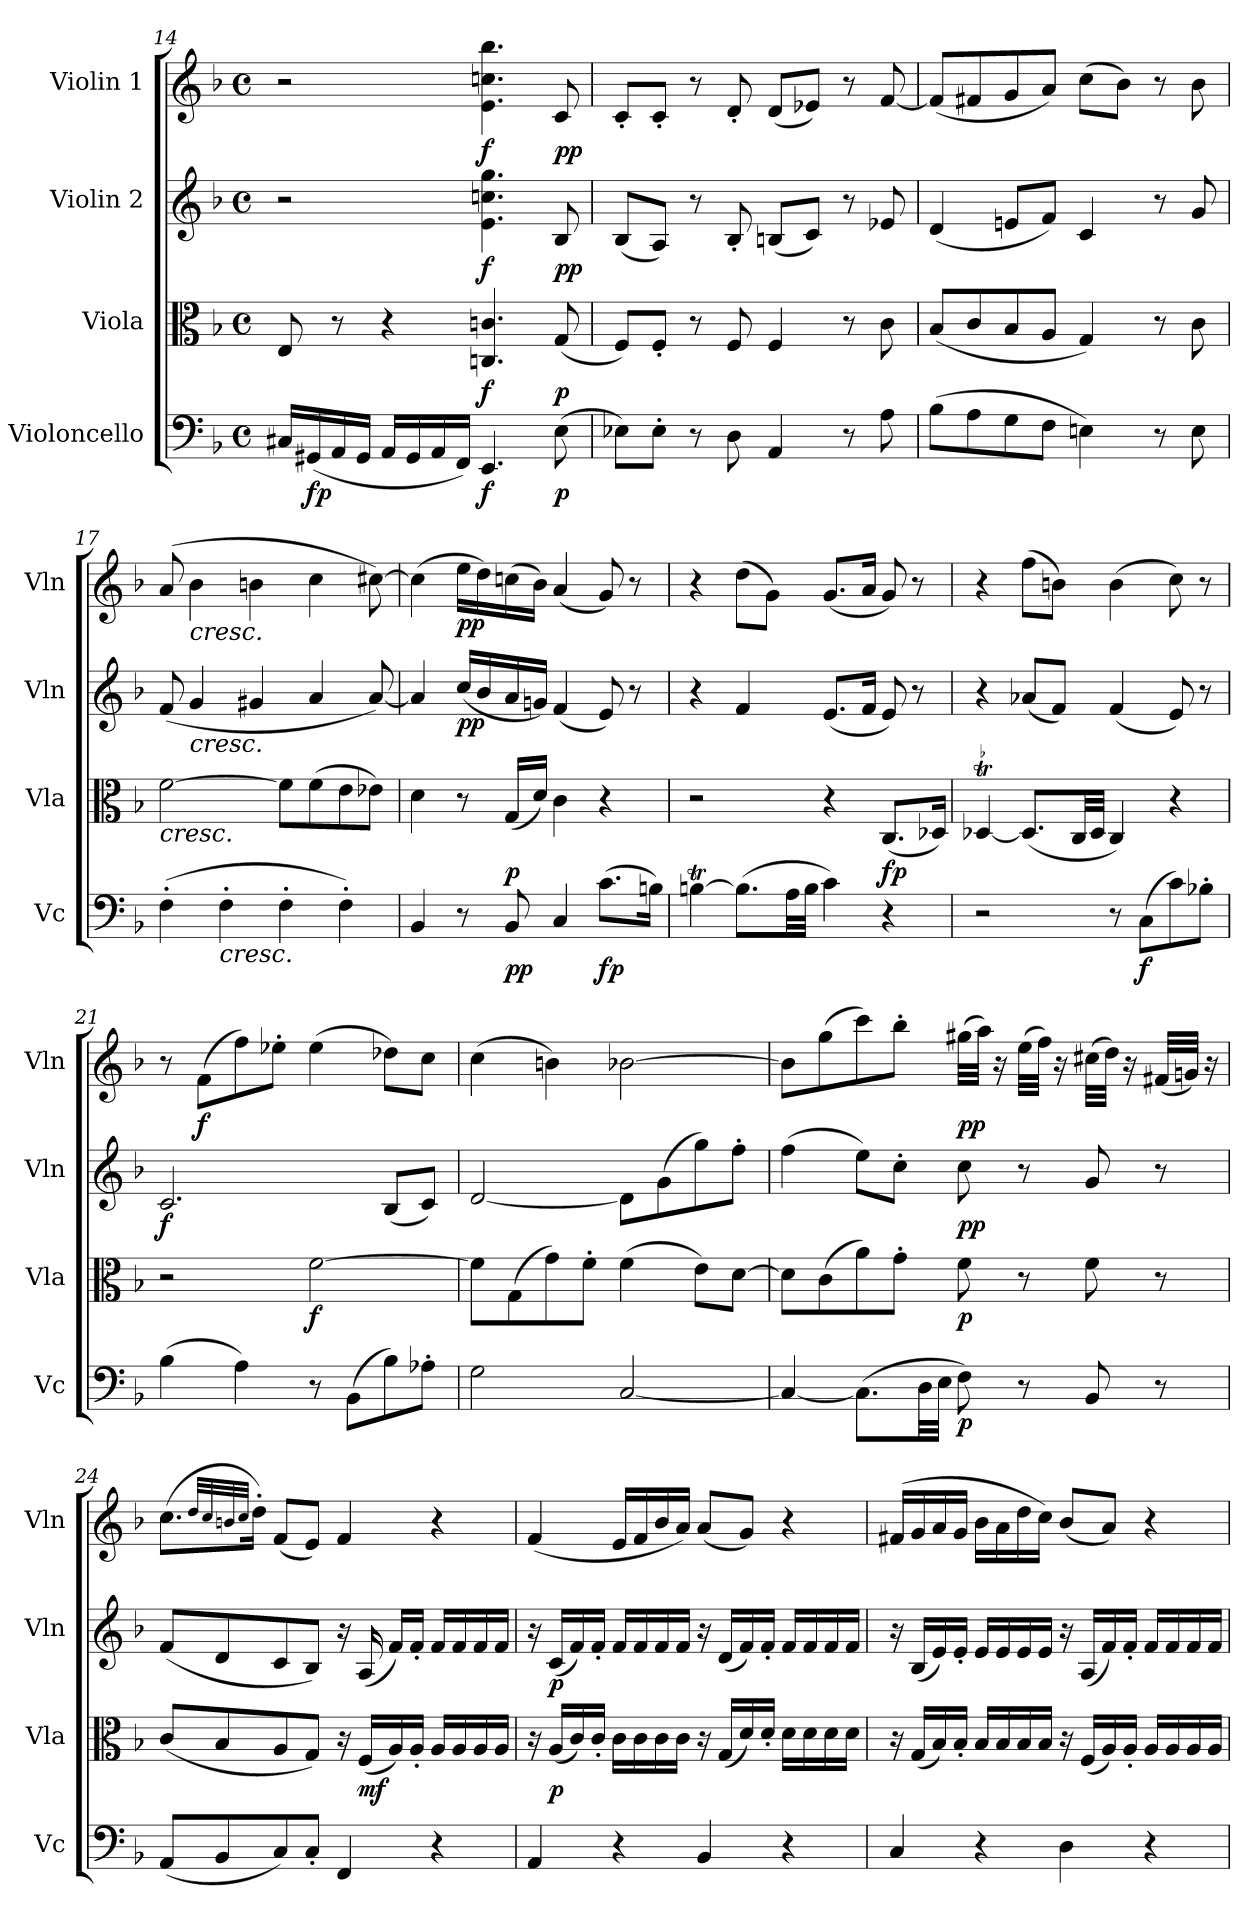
**kern	**dynam	**kern	**dynam	**kern	**dynam	**kern	**dynam
*part4	*part4	*part3	*part3	*part2	*part2	*part1	*part1
*staff4	*staff4	*staff3	*staff3	*staff2	*staff2	*staff1	*staff1
*I"Violoncello	*	*I"Viola	*	*I"Violin 2	*	*I"Violin 1	*
*I'Vc	*	*I'Vla	*	*I'Vln	*	*I'Vln	*
*clefF4	*	*clefC3	*	*clefG2	*	*clefG2	*
*k[b-]	*	*k[b-]	*	*k[b-]	*	*k[b-]	*
*M4/4	*	*M4/4	*	*M4/4	*	*M4/4	*
*met(c)	*	*met(c)	*	*met(c)	*	*met(c)	*
=14	=14	=14	=14	=14	=14	=14	=14
16C#X/LL	.	8E/	.	2r	.	2r	.
!	!LO:DY:b	!	!	!	!	!	!
(<16GG#X/	fp	.	.	.	.	.	.
16AA/	.	8r	.	.	.	.	.
16GG#/JJ	.	.	.	.	.	.	.
16AA/LL	.	4r	.	.	.	.	.
16GG#/	.	.	.	.	.	.	.
16AA/	.	.	.	.	.	.	.
16FF/JJ)	.	.	.	.	.	.	.
!	!LO:DY:b	!	!LO:DY:b	!	!LO:DY:b	!	!LO:DY:b
4.EE/	f	4.Cn/ 4.cn/	f	4.e\ 4.ccn\ 4.gg\	f	4.e\ 4.ccn\ 4.bb-\	f
!	!LO:DY:b	!	!LO:DY:b	!	!LO:DY:b	!	!
!	!	!	!	!	!LO:DY:n=1:b	!	!LO:DY:b
!	!	!	!	!	!	!	!LO:DY:n=1:b
(>8E\	p	(<8G/	p	8B-/	p p	8c/	p p
=15	=15	=15	=15	=15	=15	=15	=15
8E-X\L)	.	8F/L)	.	(<8B-/L	.	8c'/L	.
8E-'\J	.	8F'/J	.	8A/J)	.	8c'/J	.
8r	.	8r	.	8r	.	8r	.
8D\	.	8F/	.	8B-'/	.	8d'/	.
4AA/	.	4F/	.	(<8Bn/L	.	(<8d/L	.
.	.	.	.	8c/J)	.	8e-X/J)	.
8r	.	8r	.	8r	.	8r	.
8A\	.	8c\	.	8e-X/	.	[8f/	.
=16	=16	=16	=16	=16	=16	=16	=16
(>8B-\L	.	(<8B-/L	.	(<4d/	.	(<8f/L]	.
8A\	.	8c/	.	.	.	8f#X/	.
8G\	.	8B-/	.	8en/L	.	8g/	.
8F\J	.	8A/J	.	8f/J)	.	8a/J)	.
4En\)	.	4G/)	.	4c/	.	(>8cc\L	.
.	.	.	.	.	.	8b-\J)	.
8r	.	8r	.	8r	.	8r	.
8E\	.	8c\	.	8g/	.	8b-\	.
=17	=17	=17	=17	=17	=17	=17	=17
!	!	!LO:TX:b:i:t=cresc.	!	!	!	!	!
(>4F'\	.	[2f\	.	(<8f/	.	(>8a/	.
!	!	!	!	!	!	!LO:TX:b:i:t=cresc.	!
!	!	!	!	!LO:TX:b:i:t=cresc.	!	!	!
.	.	.	.	4g/	.	4b-\	.
!LO:TX:b:i:t=cresc.	!	!	!	!	!	!	!
4F'\	.	.	.	.	.	.	.
.	.	.	.	4g#X/	.	4bn\	.
4F'\	.	8f\L]	.	.	.	.	.
.	.	(>8f\	.	4a/	.	4cc\	.
4F'\)	.	8e\	.	.	.	.	.
.	.	8e-X\J)	.	[8a/)	.	[8cc#X\)	.
=18	=18	=18	=18	=18	=18	=18	=18
4BB-/	.	4d\	.	4a/]	.	(>4cc#\]	.
!	!	!	!	!	!LO:DY:b	!	!
!	!	!	!	!	!LO:DY:n=1:b	!	!LO:DY:b
!	!	!	!	!	!	!	!LO:DY:n=1:b
8r	.	8r	.	(<16cc/LL	p p	16ee\LL	p p
.	.	.	.	16b-/	.	16dd\)	.
!	!LO:DY:b	!	!	!	!	!	!
!	!LO:DY:n=1:b	!	!LO:DY:b	!	!	!	!
8BB-/	p p	(<16G/LL	p	16a/	.	(>16ccn\	.
.	.	16d/JJ)	.	16gn/JJ)	.	16b-\JJ)	.
4C/	.	4c\	.	(<4f/	.	(<4a/	.
!	!LO:DY:n=2:b	!	!	!	!	!	!
(>8.c\L	fp	4r	.	8e/)	.	8g/)	.
.	.	.	.	8r	.	8r	.
16Bn\Jk)	.	.	.	.	.	.	.
=19	=19	=19	=19	=19	=19	=19	=19
[4Bnt\	.	2r	.	4r	.	4r	.
(>8.B\L]	.	.	.	4f/	.	(>8dd\L	.
.	.	.	.	.	.	8g\J)	.
32A\LL	.	.	.	.	.	.	.
32B\JJJ	.	.	.	.	.	.	.
4c\)	.	4r	.	(<8.e/L	.	(>8.g/L	.
.	.	.	.	16f/Jk	.	16a/Jk	.
!	!	!	!LO:DY:b	!	!	!	!
4r	.	(<8.C/L	fp	8e/)	.	8g/)	.
.	.	.	.	8r	.	8r	.
.	.	16D-X/Jk)	.	.	.	.	.
=20	=20	=20	=20	=20	=20	=20	=20
2r	.	[4D-XT/	.	4r	.	4r	.
.	.	(<8.D-/L]	.	(<8a-X/L	.	(>8ff\L	.
.	.	.	.	8f/J)	.	8bn\J)	.
.	.	32C/LL	.	.	.	.	.
.	.	32D-/JJJ	.	.	.	.	.
8r	.	4C/)	.	(<4f/	.	(>4b\	.
!	!LO:DY:b	!	!	!	!	!	!
(>8C\L	f	.	.	.	.	.	.
8c\)	.	4r	.	8e/)	.	8cc\)	.
8B-X'\J	.	.	.	8r	.	8r	.
!!LO:LB:g=z
=21	=21	=21	=21	=21	=21	=21	=21
!	!	!	!	!	!LO:DY:b	!	!
(>4B-\	.	2r	.	2.c/	f	8r	.
!	!	!	!	!	!	!	!LO:DY:b
.	.	.	.	.	.	(>8f\L	f
4A\)	.	.	.	.	.	8ff\)	.
.	.	.	.	.	.	8ee-X'\J	.
!	!	!	!LO:DY:b	!	!	!	!
8r	.	[2f\	f	.	.	(>4ee-\	.
(>8BB-\L	.	.	.	.	.	.	.
8B-\)	.	.	.	(<8B-/L	.	8dd-X\L)	.
8A-X'\J	.	.	.	8c/J)	.	8cc\J	.
=22	=22	=22	=22	=22	=22	=22	=22
2G\	.	8f\L]	.	[2d/	.	(>4cc\	.
.	.	(>8G\	.	.	.	.	.
.	.	8g\)	.	.	.	4bn\)	.
.	.	8f'\J	.	.	.	.	.
[2C/	.	(>4f\	.	8d\L]	.	[2b-X\	.
.	.	.	.	(>8g\	.	.	.
.	.	8e\L)	.	8gg\)	.	.	.
.	.	[8d\J	.	8ff'\J	.	.	.
=23	=23	=23	=23	=23	=23	=23	=23
4C/_	.	8d\L]	.	(>4ff\	.	8b-\L]	.
.	.	(>8c\	.	.	.	(>8gg\	.
(>8.C\L]	.	8a\)	.	8ee\L)	.	8ccc\)	.
.	.	8g'\J	.	8cc'\J	.	8bb-'\J	.
32D\LL	.	.	.	.	.	.	.
32E\JJJ	.	.	.	.	.	.	.
!	!LO:DY:b	!	!LO:DY:b	!	!LO:DY:b	!	!
!	!	!	!	!	!LO:DY:n=1:b	!	!LO:DY:b
!	!	!	!	!	!	!	!LO:DY:n=1:b
8F\)	p	8f\	p	8cc\	p p	(>32gg#X\LLL	p p
.	.	.	.	.	.	32aa\JJJ)	.
.	.	.	.	.	.	16r	.
8r	.	8r	.	8r	.	(>32ee\LLL	.
.	.	.	.	.	.	32ff\JJJ)	.
.	.	.	.	.	.	16r	.
8BB-/	.	8f\	.	8g/	.	(>32cc#X\LLL	.
.	.	.	.	.	.	32dd\JJJ)	.
.	.	.	.	.	.	16r	.
8r	.	8r	.	8r	.	(<32f#X/LLL	.
.	.	.	.	.	.	32gn/JJJ)	.
.	.	.	.	.	.	16r	.
=24	=24	=24	=24	=24	=24	=24	=24
(<8AA/L	.	(<8c/L	.	(<8f/L	.	(>8.cc\L	.
8BB-/	.	8B-/	.	8d/	.	.	.
.	.	.	.	.	.	32qdd/LLL	.
.	.	.	.	.	.	32qcc/	.
.	.	.	.	.	.	32qbn/	.
.	.	.	.	.	.	32qcc/JJJ	.
.	.	.	.	.	.	16dd'\Jk)	.
8C/)	.	8A/	.	8c/	.	(<8f/L	.
8C'/J	.	8G/J)	.	8B-/J)	.	8e/J)	.
4FF/	.	16r	.	16r	.	4f/	.
!	!	!	!LO:DY:b	!	!LO:DY:b	!	!
!	!	!	!	!	!LO:DY:n=1:b	!	!
.	.	(<16F/LL	mf	(<16A/	mf mf	.	.
.	.	16A/)	.	16f/LL)	.	.	.
.	.	16A'/JJ	.	16f'/JJ	.	.	.
4r	.	16A/LL	.	16f/LL	.	4r	.
.	.	16A/	.	16f/	.	.	.
.	.	16A/	.	16f/	.	.	.
.	.	16A/JJ	.	16f/JJ	.	.	.
!!LO:PB:g=z
=25	=25	=25	=25	=25	=25	=25	=25
4AA/	.	16r	.	16r	.	(<4f/	.
!	!	!	!LO:DY:b	!	!LO:DY:b	!	!
.	.	(<16A/LL	p	(<16c/LL	p	.	.
.	.	16c/)	.	16f/)	.	.	.
.	.	16c'/JJ	.	16f'/JJ	.	.	.
4r	.	16c\LL	.	16f/LL	.	16e/LL	.
.	.	16c\	.	16f/	.	16f/	.
.	.	16c\	.	16f/	.	16b-/	.
.	.	16c\JJ	.	16f/JJ	.	16a/JJ)	.
4BB-/	.	16r	.	16r	.	(<8a/L	.
.	.	(<16G/LL	.	(<16d/LL	.	.	.
.	.	16d/)	.	16f/)	.	8g/J)	.
.	.	16d'/JJ	.	16f'/JJ	.	.	.
4r	.	16d\LL	.	16f/LL	.	4r	.
.	.	16d\	.	16f/	.	.	.
.	.	16d\	.	16f/	.	.	.
.	.	16d\JJ	.	16f/JJ	.	.	.
=26	=26	=26	=26	=26	=26	=26	=26
4C/	.	16r	.	16r	.	(>16f#X/LL	.
.	.	(<16G/LL	.	(<16B-/LL	.	16g/	.
.	.	16B-/)	.	16e/)	.	16a/	.
.	.	16B-'/JJ	.	16e'/JJ	.	16g/JJ	.
4r	.	16B-/LL	.	16e/LL	.	16b-\LL	.
.	.	16B-/	.	16e/	.	16a\	.
.	.	16B-/	.	16e/	.	16dd\	.
.	.	16B-/JJ	.	16e/JJ	.	16cc\JJ)	.
4D\	.	16r	.	16r	.	(<8b-/L	.
.	.	(<16F/LL	.	(<16A/LL	.	.	.
.	.	16A/)	.	16f/)	.	8a/J)	.
.	.	16A'/JJ	.	16f'/JJ	.	.	.
4r	.	16A/LL	.	16f/LL	.	4r	.
.	.	16A/	.	16f/	.	.	.
.	.	16A/	.	16f/	.	.	.
.	.	16A/JJ	.	16f/JJ	.	.	.
=	=	=	=	=	=	=	=
*-	*-	*-	*-	*-	*-	*-	*-
